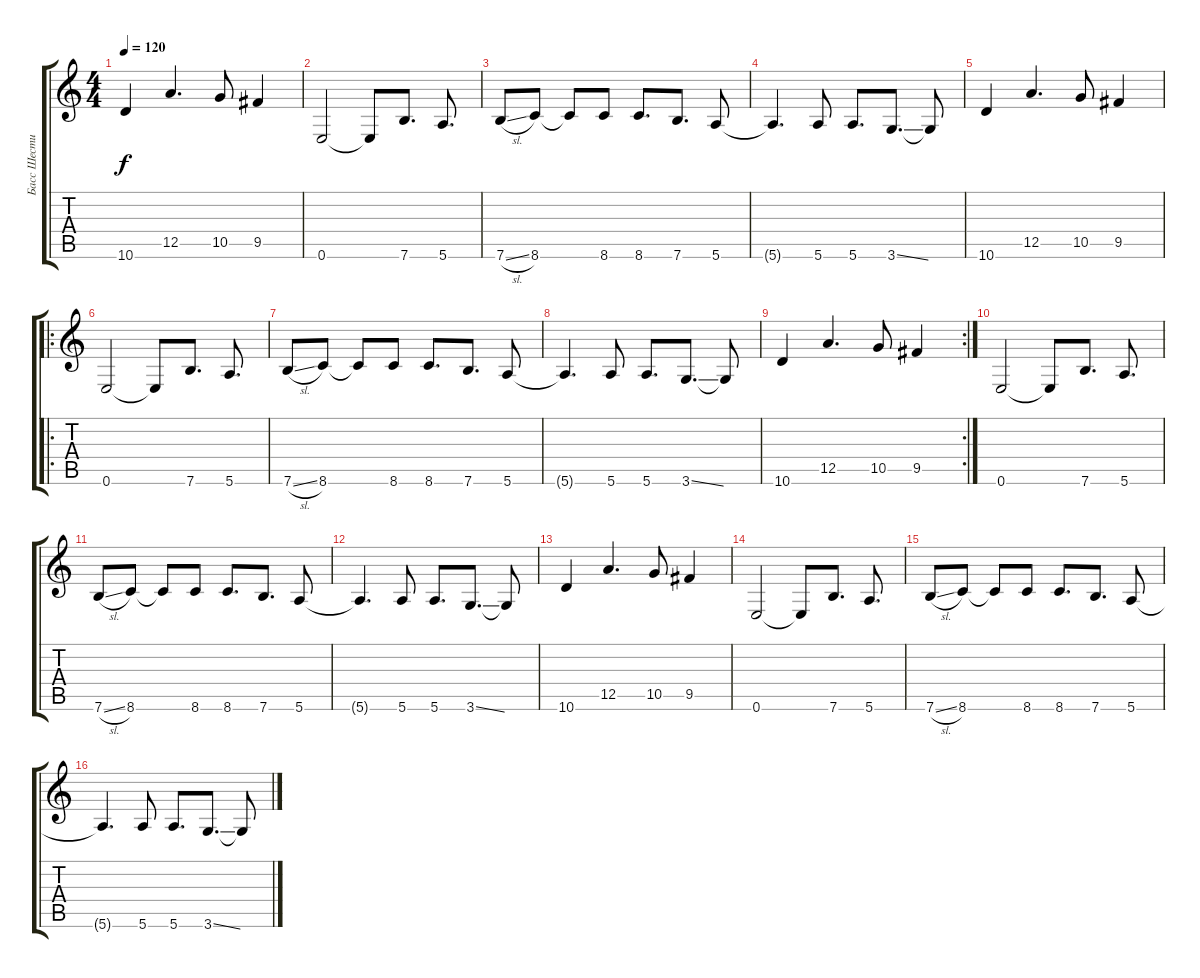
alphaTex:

\track ("Басс Шестиструнка" "Басс Шести") {instrument acousticguitarsteel}
\staff {score tabs}
\tuning (E4 B3 G3 D3 A2 E2) {hide}
\ts (4 4)
\tempo 120
\clef g2
\ks c
10.6.4{dy f} 12.5.4{d} 10.5.8 9.5.4 |
0.6.2 0.6{t}.8 7.6.8{d} 5.6.8{d} |
7.6{sl}.8 8.6.8 8.6{t}.8 8.6.8 8.6.8{d} 7.6.8{d} 5.6.8 |
5.6{t}.4{d} 5.6.8 5.6.8{d} 3.6{ss}.8{d} 3.6{t}.8 |
10.6.4 12.5.4{d} 10.5.8 9.5.4 |
\ro
0.6.2 0.6{t}.8 7.6.8{d} 5.6.8{d} |
7.6{sl}.8 8.6.8 8.6{t}.8 8.6.8 8.6.8{d} 7.6.8{d} 5.6.8 |
5.6{t}.4{d} 5.6.8 5.6.8{d} 3.6{ss}.8{d} 3.6{t}.8 |
\rc 2
10.6.4 12.5.4{d} 10.5.8 9.5.4 |
0.6.2 0.6{t}.8 7.6.8{d} 5.6.8{d} |
7.6{sl}.8 8.6.8 8.6{t}.8 8.6.8 8.6.8{d} 7.6.8{d} 5.6.8 |
5.6{t}.4{d} 5.6.8 5.6.8{d} 3.6{ss}.8{d} 3.6{t}.8 |
10.6.4 12.5.4{d} 10.5.8 9.5.4 |
0.6.2 0.6{t}.8 7.6.8{d} 5.6.8{d} |
7.6{sl}.8 8.6.8 8.6{t}.8 8.6.8 8.6.8{d} 7.6.8{d} 5.6.8 |
5.6{t}.4{d} 5.6.8 5.6.8{d} 3.6{ss}.8{d} 3.6{t}.8
